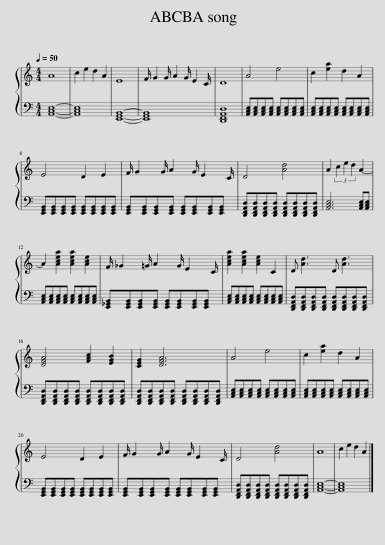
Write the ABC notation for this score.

X:1
%%score { 1 | 2 }
L:1/8
Q:1/4=50
M:4/4
I:linebreak $
K:C
V:1 treble
V:2 bass
V:1
 A8 | c2 e2 d2 A2 | E8 | F/ G2 G/ A2 G/ E2 C/ | D8 | %5
 A4 e4 | c2 [ea]2 d2 A2 |$ E4 D2 E2 | F/ G2 G/ A2 G/ E2 C/ | D4 [Ad]4 | %10
 A2 (3c2 e2 d2 A2- |$ A2 [Acea]2 [Acea]2 [Ace]2 | F/ _G2 =G/ A2 G/ E2 C/ | [Acea]2 [Acea]2 [Ace]2 C2 | D [Ad]3 D [Ad]3 |$ %15
 [DFA]4 [FAc]2 [EGB]2 | [CEG]2 [DFA]6 | A4 e4 | c2 [ea]2 d2 A2 |$ E4 D2 E2 | %20
 F/ G2 G/ A2 G/ E2 C/ | D4 [Ad]4 | A8 | c2 e2 d2 A2 |] %24
V:2
 [A,,C,E,]8- | [A,,C,E,]8 | [E,,G,,B,,]8- | [E,,G,,B,,]8 | [D,,F,,A,,D,]8 | %5
 [A,,C,E,][A,,C,E,][A,,C,E,][A,,C,E,] [A,,C,E,][A,,C,E,][A,,C,E,][A,,C,E,] | [A,,C,E,][A,,C,E,][A,,C,E,][A,,C,E,] [A,,C,E,][A,,C,E,][A,,C,E,][A,,C,E,] |$ [E,,G,,B,,][E,,G,,B,,][E,,G,,B,,][E,,G,,B,,] [E,,G,,B,,][E,,G,,B,,][E,,G,,B,,][E,,G,,B,,] | [E,,G,,B,,][E,,G,,B,,][E,,G,,B,,][E,,G,,B,,] [E,,G,,B,,][E,,G,,B,,][E,,G,,B,,][E,,G,,B,,] | [D,,F,,A,,D,][D,,F,,A,,D,][D,,F,,A,,D,][D,,F,,A,,D,] [D,,F,,A,,D,][D,,F,,A,,D,][D,,F,,A,,D,][D,,F,,A,,D,] | %10
 [A,,C,E,]6 [A,,C,E,][A,,C,E,] |$ [A,,C,E,][A,,C,E,][A,,C,E,][A,,C,E,] [A,,C,E,][A,,C,E,][A,,C,E,][A,,C,E,] | [E,,_G,,B,,][E,,G,,B,,][E,,G,,B,,][E,,G,,B,,] [E,,G,,B,,][E,,G,,B,,][E,,G,,B,,][E,,G,,B,,] | [A,,C,E,][A,,C,E,][A,,C,E,][A,,C,E,] [A,,C,E,][A,,C,E,][A,,C,E,][A,,C,E,] | [D,,F,,A,,D,][D,,F,,A,,D,][D,,F,,A,,D,][D,,F,,A,,D,] [D,,F,,A,,D,][D,,F,,A,,D,][D,,F,,A,,D,][D,,F,,A,,D,] |$ %15
 [D,,F,,A,,D,][D,,F,,A,,D,][D,,F,,A,,D,][D,,F,,A,,D,] [D,,F,,A,,D,][D,,F,,A,,D,][D,,F,,A,,D,][D,,F,,A,,D,] | [D,,F,,A,,D,][D,,F,,A,,D,][D,,F,,A,,D,][D,,F,,A,,D,] [D,,F,,A,,D,][D,,F,,A,,D,][D,,F,,A,,D,][D,,F,,A,,D,] | [A,,C,E,][A,,C,E,][A,,C,E,][A,,C,E,] [A,,C,E,][A,,C,E,][A,,C,E,][A,,C,E,] | [A,,C,E,][A,,C,E,][A,,C,E,][A,,C,E,] [A,,C,E,][A,,C,E,][A,,C,E,][A,,C,E,] |$ [E,,G,,B,,][E,,G,,B,,][E,,G,,B,,][E,,G,,B,,] [E,,G,,B,,][E,,G,,B,,][E,,G,,B,,][E,,G,,B,,] | %20
 [E,,G,,B,,][E,,G,,B,,][E,,G,,B,,][E,,G,,B,,] [E,,G,,B,,][E,,G,,B,,][E,,G,,B,,][E,,G,,B,,] | [D,,F,,A,,D,][D,,F,,A,,D,][D,,F,,A,,D,][D,,F,,A,,D,] [D,,F,,A,,D,][D,,F,,A,,D,][D,,F,,A,,D,][D,,F,,A,,D,] | [A,,C,E,]8- | [A,,C,E,]8 |] %24
